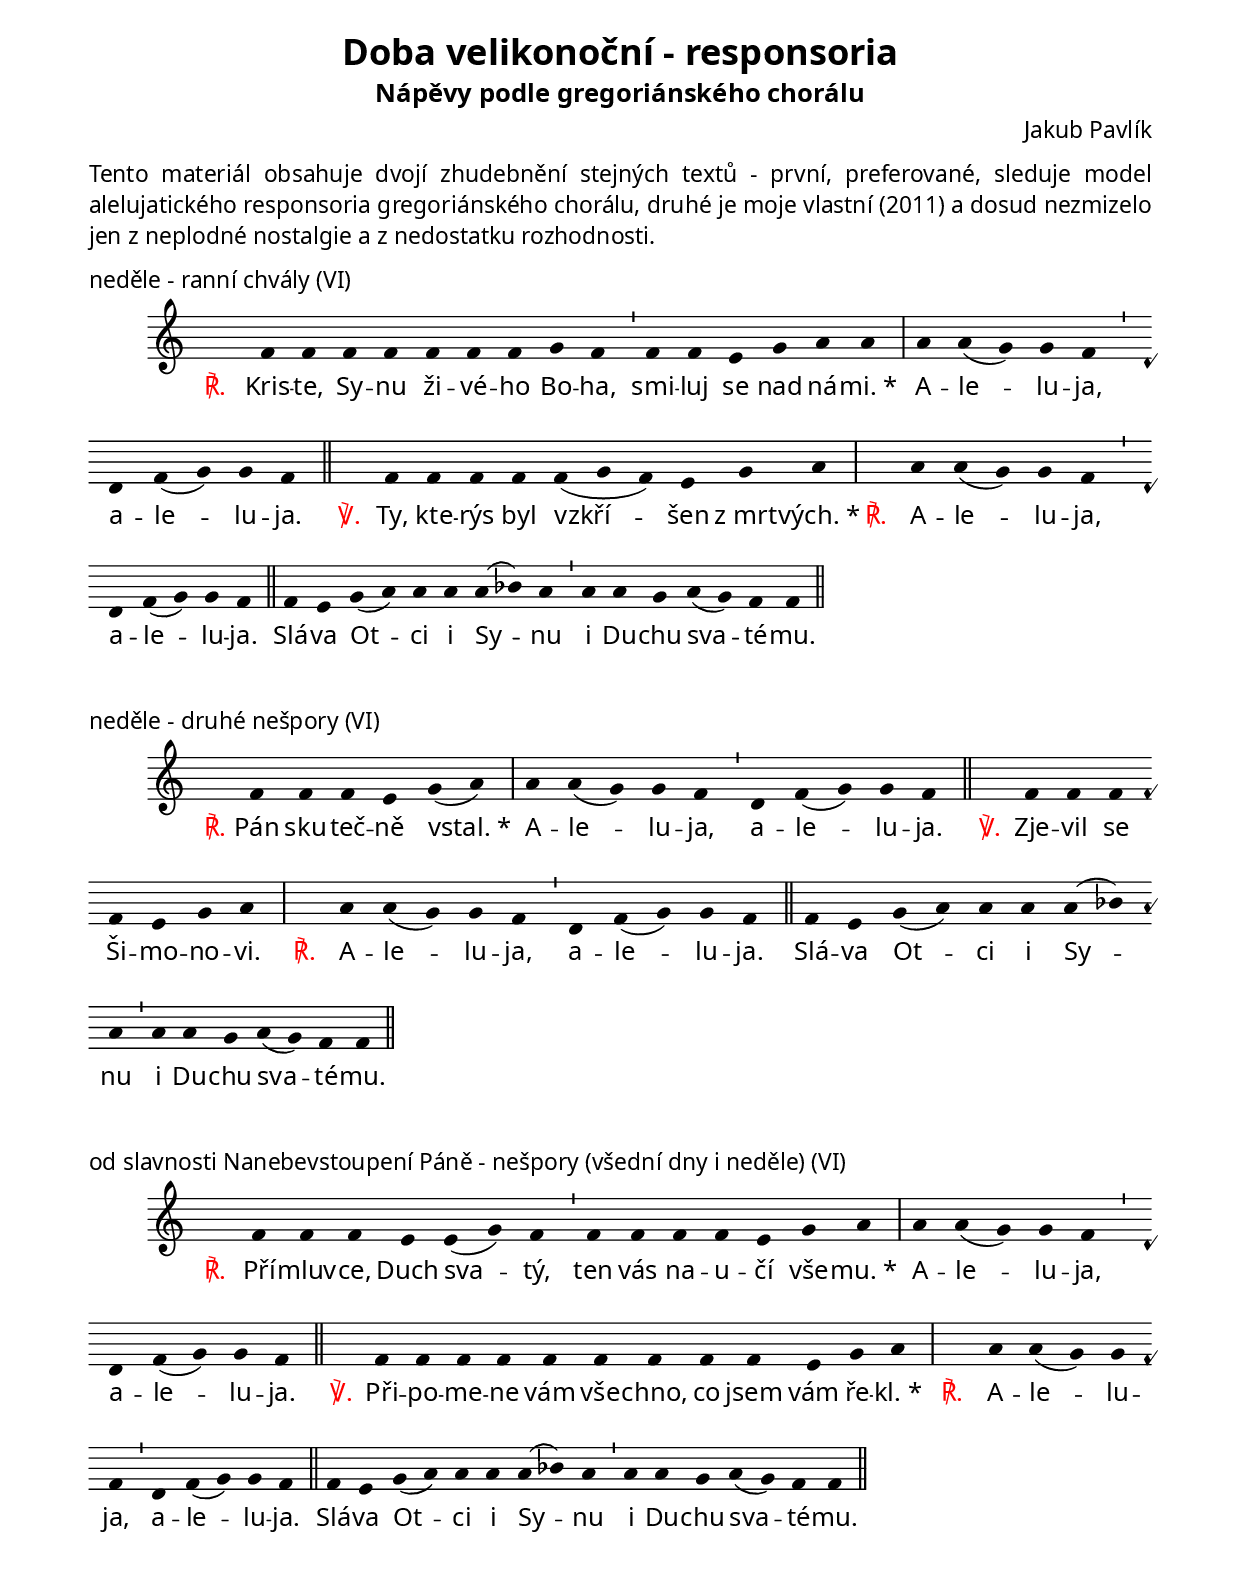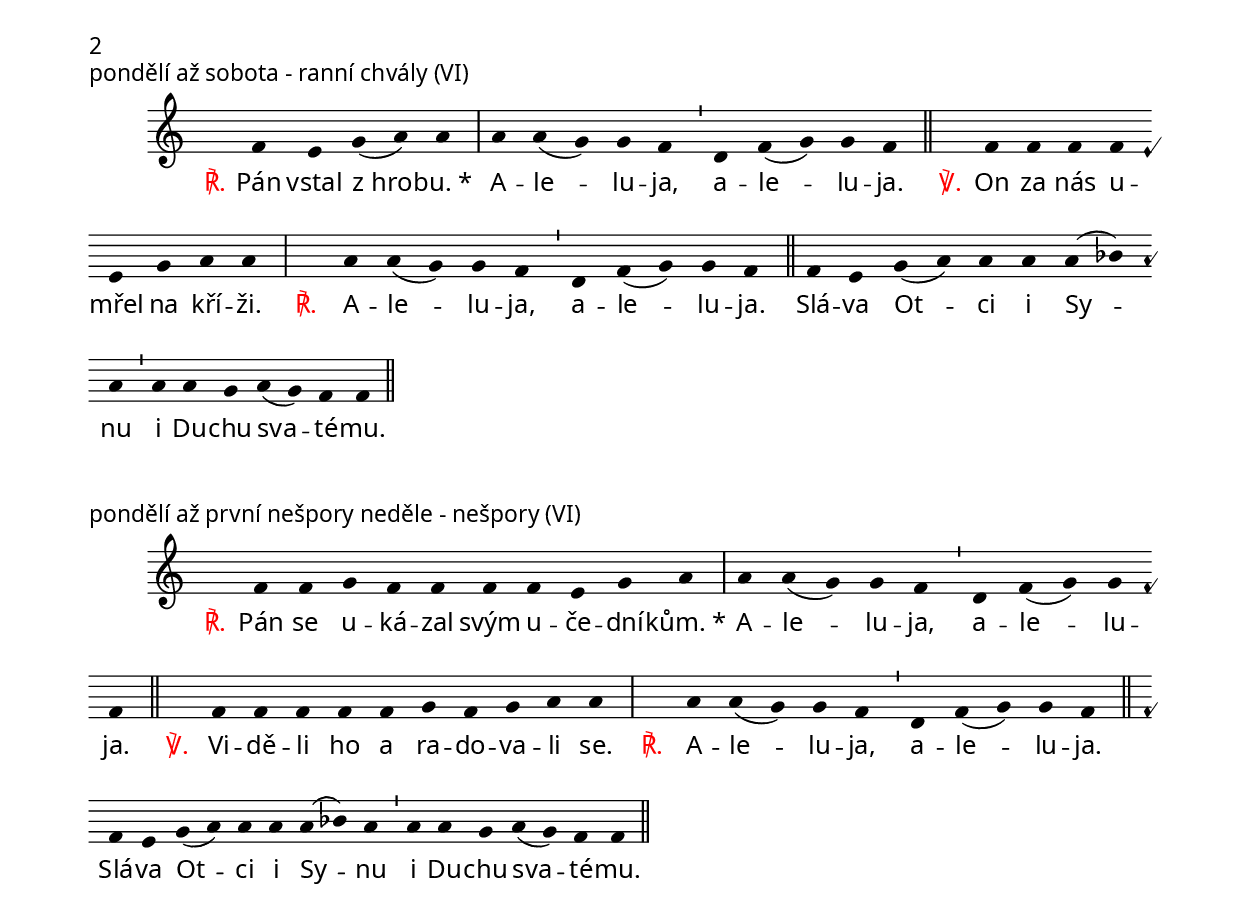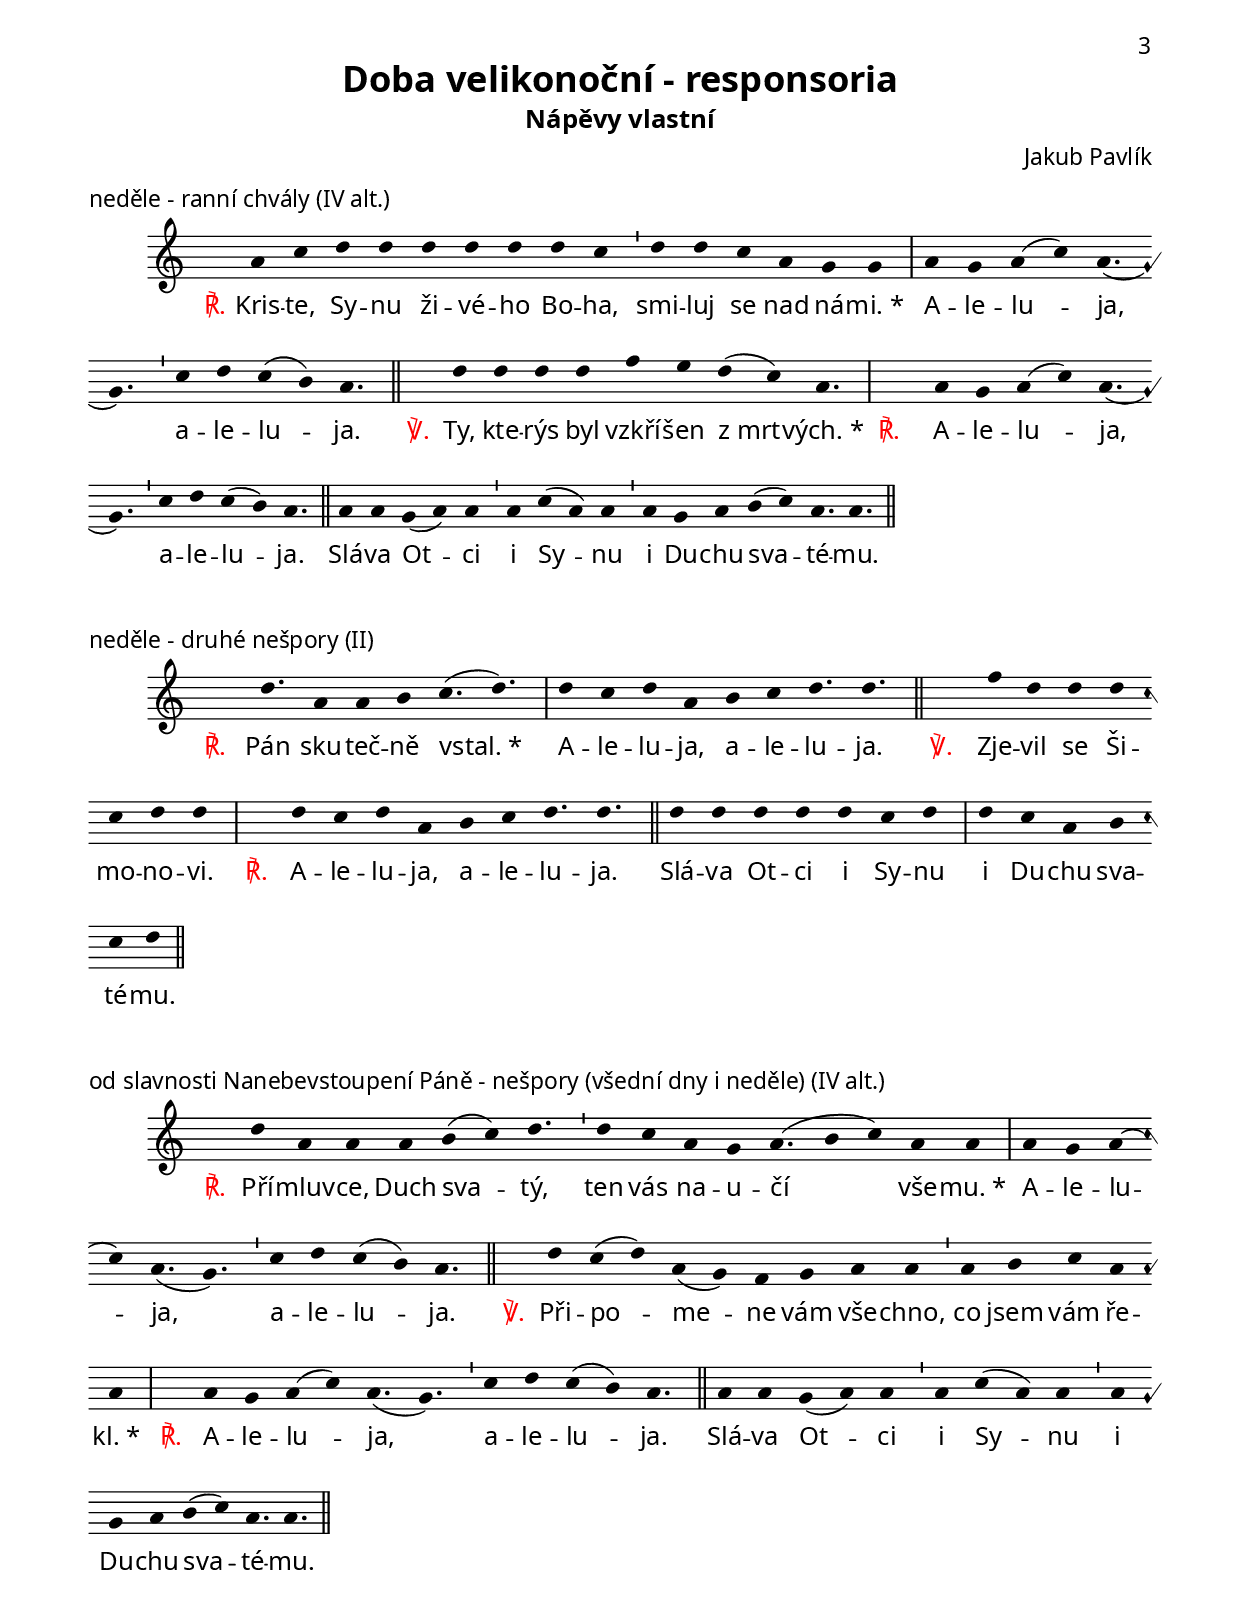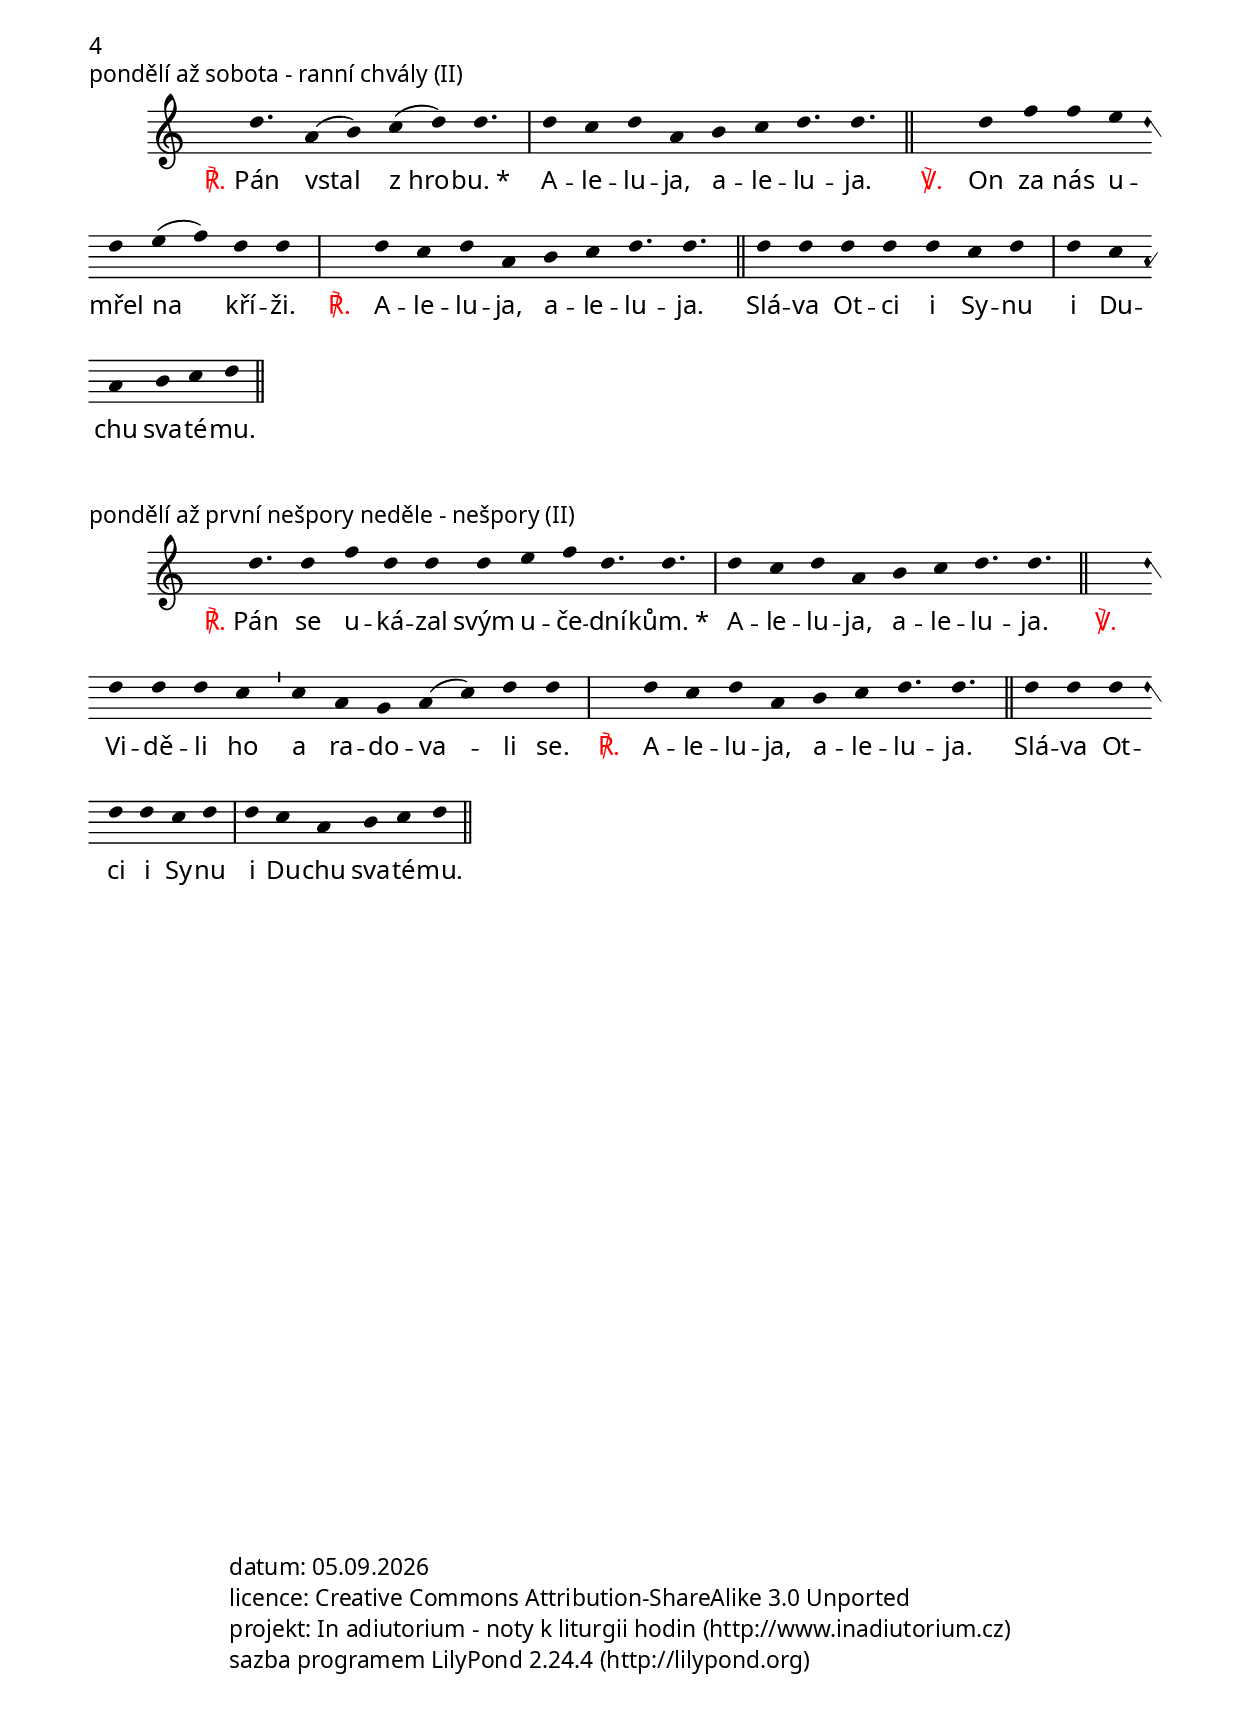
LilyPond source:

\version "2.12.3"

\header {
  title = "Doba velikonoční - responsoria"
  composer = "Jakub Pavlík"
}

\include "spolecne.ly"
\include "dilyresponsorii.ly"

\paper {
  % neroztahovat noty na celou stranku, ale nechat misto dole:
  ragged-bottom = ##t 
}

% dily do 'mych' responsorii
alelResp = { d4 c d a b c d4. d }
slava = { d4 d d d d c d \barMax d4 c a b c d \barFinalis }
slavaDelsi = { a4 a g( a) a \barMin a c( a) a \barMin a g a b( c) a4. a }

alelRespDelsi = { a4 g a( c) a4.( g) \barMin c4 d c( b) a4. }

\bookpart {
  \header {
    subtitle = "Nápěvy podle gregoriánského chorálu"
  }
  
  \markup\justify{
    Tento materiál obsahuje dvojí zhudebnění stejných textů -
    první, preferované, sleduje model alelujatického responsoria
    gregoriánského chorálu,
    druhé je moje vlastní (2011) a dosud nezmizelo jen 
    z neplodné nostalgie a z nedostatku rozhodnosti.
  }
  
  \score {
    \relative c' {
      \choralniRezim
      
      %R
      \neviditelna f
      f4 f f f f f f g f \barMin f f e g a a \barMax
      \respVIalelujaResponsum \barFinalis
      
      %V
      \neviditelna f
      f f f f f( g f) e g a \barMax
      \neviditelna a
      \respVIalelujaResponsum \barFinalis
      
      % Slava
      \respVIalelujaDoxologie \barFinalis
    }
    \addlyrics {
      \Response Kris -- te, Sy -- nu ži -- vé -- ho Bo -- ha,
      smi -- luj se nad ná -- mi._*
      \textRespAleluja
      \Verse Ty, kte -- rýs byl vzkří -- šen z_mrt -- vých._*
      \Response \textRespAleluja
      \textRespDoxologie
    }
    \header {
      quid = "resp."
      modus = "VI"
      id = "ne-rch"
      piece = "neděle - ranní chvály (VI)"
    }
  }
  
  \score {
    \relative c' {
      \choralniRezim
      
      %R
      \neviditelna f
      f4 f f e g( a) \barMax
      \respVIalelujaResponsum \barFinalis
      
      %V
      \neviditelna f
      f4 f f f e g a \barMax
      \neviditelna a
      \respVIalelujaResponsum \barFinalis
      
      \respVIalelujaDoxologie \barFinalis
    }
    \addlyrics {
      \Response Pán sku -- teč -- ně vstal._*
      \textRespAleluja
      \Verse Zje -- vil se Ši -- mo -- no -- vi.
      \Response \textRespAleluja
      \textRespDoxologie
    }
    \header {
      quid = "resp."
      modus = "VI"
      id = "ne-2ne"
      piece = "neděle - druhé nešpory (VI)"
    }
  }
  
  \score {
    \relative c' {
      \choralniRezim
      
      % R
      \neviditelna d
      f4 f f e e( g) f \barMin f f f f e g a \barMax
      \respVIalelujaResponsum \barFinalis
      
      % V
      \neviditelna f
      f f f f f f f f f e g a \barMax
      % R
      \neviditelna f
      \respVIalelujaResponsum \barFinalis
      
      \respVIalelujaDoxologie \barFinalis
    }
    \addlyrics {
      \Response Pří -- mluv -- ce, Duch sva -- tý, ten vás na -- u -- čí
      vše -- mu._*
      \textRespAleluja
      \Verse Při -- po -- me -- ne vám vše -- chno, co jsem vám ře -- kl._*
      \Response \textRespAleluja
      \textRespDoxologie
    }
    \header {
      quid = "resp."
      modus = "VI"
      id = "odnanebevstoupeni-ne"
      piece = "od slavnosti Nanebevstoupení Páně - nešpory (všední dny i neděle) (VI)"
    }
  }
  
  \pageBreak
  
  \score {
    \relative c' {
      \choralniRezim
      
      % R
      \neviditelna d
      f4 e g( a) a \barMax
      \respVIalelujaResponsum \barFinalis
      
      %V
      \neviditelna f
      f f f f e g a a \barMax
      \neviditelna f
      \respVIalelujaResponsum \barFinalis
      
      % Slava
      \respVIalelujaDoxologie \barFinalis
    }
    \addlyrics {
      \Response Pán vstal z_hro -- bu._*
      \textRespAleluja
      \Verse On za nás u -- mřel na kří -- ži.
      \Response \textRespAleluja
      \textRespDoxologie
    }
    \header {
      quid = "resp."
      modus = "VI"
      id = "ferie-rch"
      piece = "pondělí až sobota - ranní chvály (VI)"
    }
  }
  
  \score {
    \relative c' {
      \choralniRezim
      
      %R
      \neviditelna d 
      f4 f g f f f f e g a \barMax
      \respVIalelujaResponsum \barFinalis
      
      %V
      \neviditelna f
      f f f f f g f g a a \barMax
      \neviditelna d
      \respVIalelujaResponsum \barFinalis
      
      % Slava
      \respVIalelujaDoxologie \barFinalis
    }
    \addlyrics {
      \Response Pán se u -- ká -- zal svým u -- če -- dní -- kům._*
      \textRespAleluja
      \Verse Vi -- dě -- li ho a ra -- do -- va -- li se.
      \Response \textRespAleluja
      \textRespDoxologie
    }
    \header {
      quid = "resp."
      modus = "VI"
      id = "ferie-ne"
      piece = "pondělí až první nešpory neděle - nešpory (VI)"
    }
  }

}

%%%%%%%%%%%%%%%%%%%%%%%%%%%%%%%%%%%%%%%%%%%%%%%%%%%%%%%%

\bookpart {
  \header {
    subtitle = "Nápěvy vlastní"
  }
  
\score {
  \relative c'' {
    \choralniRezim
    
    %R
    \neviditelna a
    a4 c d d d d d d c \barMin
    d d c a g g \barMax
    \alelRespDelsi \barFinalis
    
    %V
    \neviditelna d
    d4 d d d f e d( c) a4. \barMax
    \neviditelna a
    \alelRespDelsi \barFinalis
    
    % Slava
    \slavaDelsi \barFinalis
  }
  \addlyrics {
    \Response Kris -- te, Sy -- nu ži -- vé -- ho Bo -- ha,
    smi -- luj se nad ná -- mi._*
    \textRespAleluja
    \Verse Ty, kte -- rýs byl vzkří -- šen z_mrt -- vých._*
    \Response \textRespAleluja
    \textRespDoxologie
  }
  \header {
    piece = "neděle - ranní chvály (IV alt.)"
  }
}

\score {
  \relative c'' {
    \choralniRezim
    
    %R
    \neviditelna d
    d4. a4 a b c4.( d) \barMax
    \alelResp \barFinalis
    
    %V
    \neviditelna f
    f4 d d d c d d \barMax
    \neviditelna d
    \alelResp \barFinalis
    
    \slava
  }
  \addlyrics {
    \Response Pán sku -- teč -- ně vstal._*
    \textRespAleluja
    \Verse Zje -- vil se Ši -- mo -- no -- vi.
    \Response \textRespAleluja
    \textRespDoxologie
  }
  \header {
    piece = "neděle - druhé nešpory (II)"
  }
}

\score {
  \relative c'' {
    \choralniRezim
    
    % R
    \neviditelna d
    d4 a a a b( c) d4. \barMin
    d4 c a g a4.( b4 c) a a \barMax
    \alelRespDelsi \barFinalis
    
    % V
    \neviditelna d
    d4 c( d) a( g) f g a a \barMin
    a4 b c a a \barMax
    % R
    \neviditelna a
    \alelRespDelsi \barFinalis
    
    \slavaDelsi \barFinalis
  }
  \addlyrics {
    \Response Pří -- mluv -- ce, Duch sva -- tý, ten vás na -- u -- čí
    vše -- mu._*
    \textRespAleluja
    \Verse Při -- po -- me -- ne vám vše -- chno, co jsem vám ře -- kl._*
    \Response \textRespAleluja
    \textRespDoxologie
  }
  \header {
    piece = "od slavnosti Nanebevstoupení Páně - nešpory (všední dny i neděle) (IV alt.)"
  }
}

\pageBreak

\score {
  \relative c'' {
    \choralniRezim
    
    % R
    \neviditelna d
    d4. a4( b) c( d) d4. \barMax
    \alelResp \barFinalis
    
    %V
    \neviditelna d
    d4 f f e d e( f) d d \barMax
    \neviditelna d
    \alelResp \barFinalis
    
    % Slava
    \slava
  }
  \addlyrics {
    \Response Pán vstal z_hro -- bu._*
    \textRespAleluja
    \Verse On za nás u -- mřel na kří -- ži.
    \Response \textRespAleluja
    \textRespDoxologie
  }
  \header {
    piece = "pondělí až sobota - ranní chvály (II)"
  }
}

\score {
  \relative c'' {
    \choralniRezim
    
    %R
    \neviditelna d 
    d4. d4 f d d d e f d4. d \barMax
    \alelResp \barFinalis
    
    %V
    \neviditelna d
    d4 d d c \barMin c4 a g a( c) d d \barMax
    \neviditelna d
    \alelResp \barFinalis
    
    % Slava
    \slava
  }
  \addlyrics {
    \Response Pán se u -- ká -- zal svým u -- če -- dní -- kům._*
    \textRespAleluja
    \Verse Vi -- dě -- li ho a ra -- do -- va -- li se.
    \Response \textRespAleluja
    \textRespDoxologie
  }
  \header {
    piece = "pondělí až první nešpory neděle - nešpory (II)"
  }
}
}
